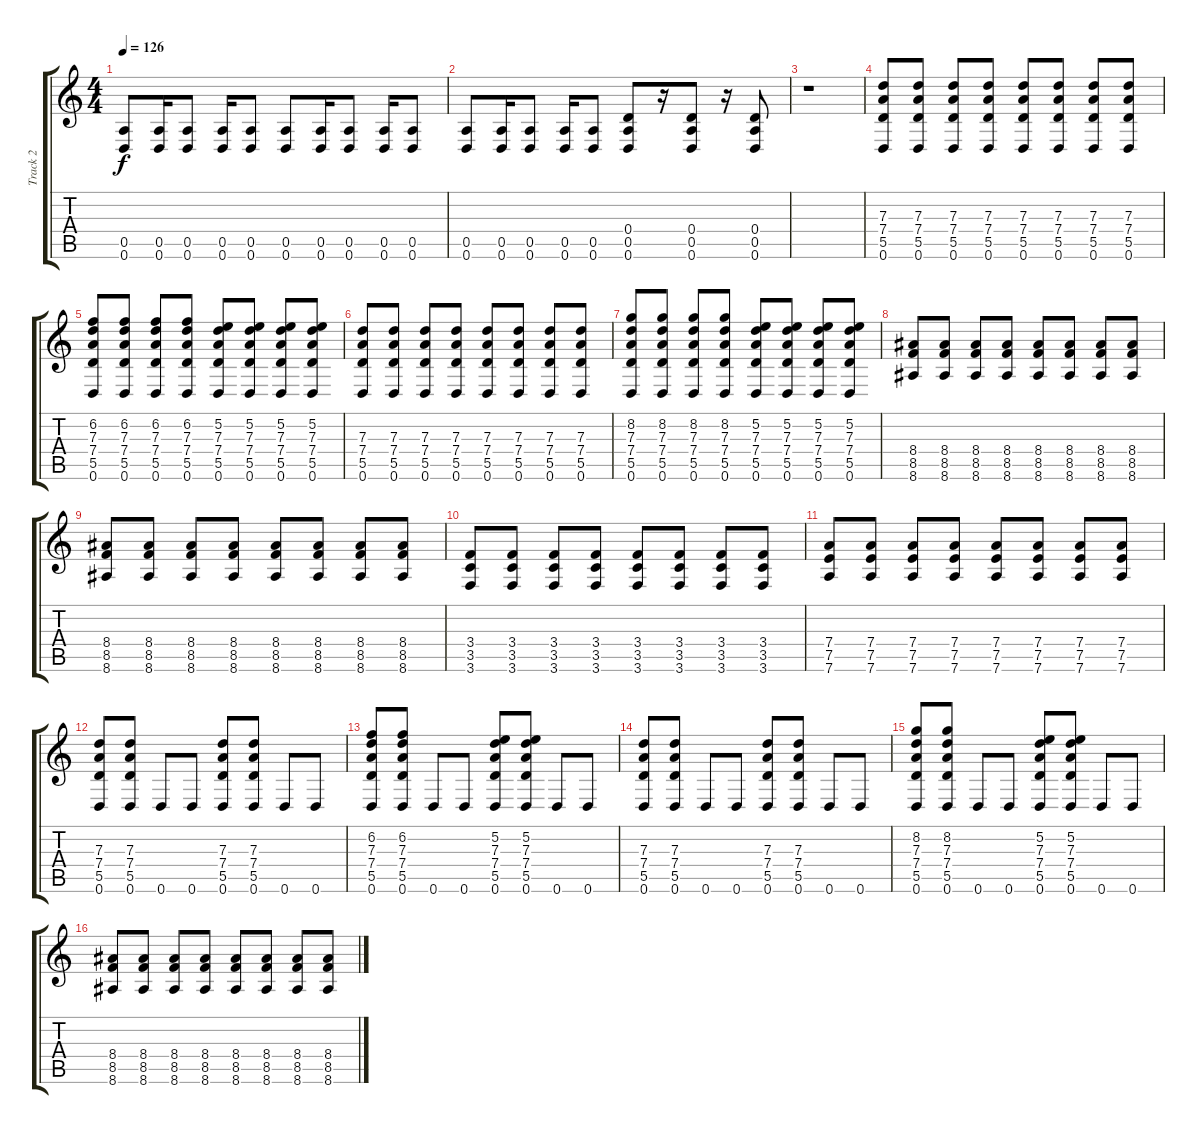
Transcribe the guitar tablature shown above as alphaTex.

\track ("Track 2" "Track 2") {instrument overdrivenguitar}
\staff {score tabs}
\tuning (E4 B3 G3 D3 A2 D2) {hide}
\ts (4 4)
\tempo 126
\clef g2
\ks c
(0.5 0.6).8{dy f} (0.5 0.6).16 (0.5 0.6).8 (0.5 0.6).16 (0.5 0.6).8 (0.5 0.6).8 (0.5 0.6).16 (0.5 0.6).8 (0.5 0.6).16 (0.5 0.6).8 |
(0.5 0.6).8 (0.5 0.6).16 (0.5 0.6).8 (0.5 0.6).16 (0.5 0.6).8 (0.4 0.5 0.6).8 r.16 (0.4 0.5 0.6).8 r.16 (0.4 0.5 0.6).8 |
r.1 |
(7.3 7.4 5.5 0.6).8 (7.3 7.4 5.5 0.6).8 (7.3 7.4 5.5 0.6).8 (7.3 7.4 5.5 0.6).8 (7.3 7.4 5.5 0.6).8 (7.3 7.4 5.5 0.6).8 (7.3 7.4 5.5 0.6).8 (7.3 7.4 5.5 0.6).8 |
(6.2 7.3 7.4 5.5 0.6).8 (6.2 7.3 7.4 5.5 0.6).8 (6.2 7.3 7.4 5.5 0.6).8 (6.2 7.3 7.4 5.5 0.6).8 (5.2 7.3 7.4 5.5 0.6).8 (5.2 7.3 7.4 5.5 0.6).8 (5.2 7.3 7.4 5.5 0.6).8 (5.2 7.3 7.4 5.5 0.6).8 |
(7.3 7.4 5.5 0.6).8 (7.3 7.4 5.5 0.6).8 (7.3 7.4 5.5 0.6).8 (7.3 7.4 5.5 0.6).8 (7.3 7.4 5.5 0.6).8 (7.3 7.4 5.5 0.6).8 (7.3 7.4 5.5 0.6).8 (7.3 7.4 5.5 0.6).8 |
(8.2 7.3 7.4 5.5 0.6).8 (8.2 7.3 7.4 5.5 0.6).8 (8.2 7.3 7.4 5.5 0.6).8 (8.2 7.3 7.4 5.5 0.6).8 (5.2 7.3 7.4 5.5 0.6).8 (5.2 7.3 7.4 5.5 0.6).8 (5.2 7.3 7.4 5.5 0.6).8 (5.2 7.3 7.4 5.5 0.6).8 |
(8.4 8.5 8.6).8 (8.4 8.5 8.6).8 (8.4 8.5 8.6).8 (8.4 8.5 8.6).8 (8.4 8.5 8.6).8 (8.4 8.5 8.6).8 (8.4 8.5 8.6).8 (8.4 8.5 8.6).8 |
(8.4 8.5 8.6).8 (8.4 8.5 8.6).8 (8.4 8.5 8.6).8 (8.4 8.5 8.6).8 (8.4 8.5 8.6).8 (8.4 8.5 8.6).8 (8.4 8.5 8.6).8 (8.4 8.5 8.6).8 |
(3.4 3.5 3.6).8 (3.4 3.5 3.6).8 (3.4 3.5 3.6).8 (3.4 3.5 3.6).8 (3.4 3.5 3.6).8 (3.4 3.5 3.6).8 (3.4 3.5 3.6).8 (3.4 3.5 3.6).8 |
(7.4 7.5 7.6).8 (7.4 7.5 7.6).8 (7.4 7.5 7.6).8 (7.4 7.5 7.6).8 (7.4 7.5 7.6).8 (7.4 7.5 7.6).8 (7.4 7.5 7.6).8 (7.4 7.5 7.6).8 |
(7.3 7.4 5.5 0.6).8 (7.3 7.4 5.5 0.6).8 0.6.8 0.6.8 (7.3 7.4 5.5 0.6).8 (7.3 7.4 5.5 0.6).8 0.6.8 0.6.8 |
(6.2 7.3 7.4 5.5 0.6).8 (6.2 7.3 7.4 5.5 0.6).8 0.6.8 0.6.8 (5.2 7.3 7.4 5.5 0.6).8 (5.2 7.3 7.4 5.5 0.6).8 0.6.8 0.6.8 |
(7.3 7.4 5.5 0.6).8 (7.3 7.4 5.5 0.6).8 0.6.8 0.6.8 (7.3 7.4 5.5 0.6).8 (7.3 7.4 5.5 0.6).8 0.6.8 0.6.8 |
(8.2 7.3 7.4 5.5 0.6).8 (8.2 7.3 7.4 5.5 0.6).8 0.6.8 0.6.8 (5.2 7.3 7.4 5.5 0.6).8 (5.2 7.3 7.4 5.5 0.6).8 0.6.8 0.6.8 |
(8.4 8.5 8.6).8 (8.4 8.5 8.6).8 (8.4 8.5 8.6).8 (8.4 8.5 8.6).8 (8.4 8.5 8.6).8 (8.4 8.5 8.6).8 (8.4 8.5 8.6).8 (8.4 8.5 8.6).8
